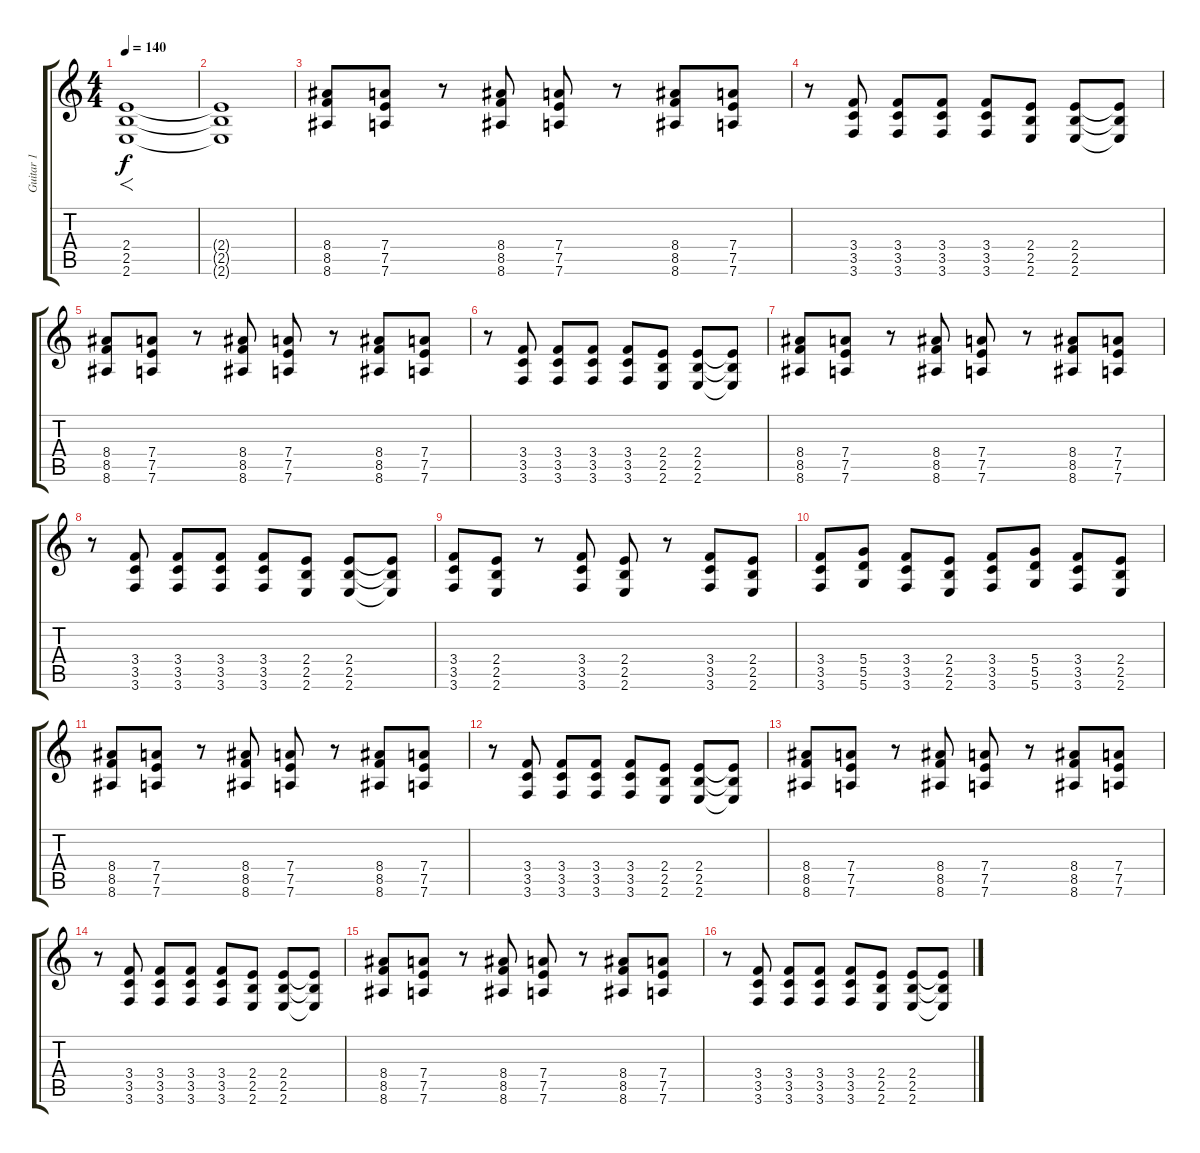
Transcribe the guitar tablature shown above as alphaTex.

\track ("Guitar 1" "Guitar 1") {instrument overdrivenguitar}
\staff {score tabs}
\tuning (E4 B3 G3 D3 A2 D2) {hide}
\ts (4 4)
\tempo 140
\clef g2
\ks c
(2.4 2.5 2.6).1{f dy f instrument overdrivenguitar} |
(2.4{t} 2.5{t} 2.6{t}).1 |
(8.4 8.5 8.6).8 (7.4 7.5 7.6).8 r.8 (8.4 8.5 8.6).8 (7.4 7.5 7.6).8 r.8 (8.4 8.5 8.6).8 (7.4 7.5 7.6).8 |
r.8 (3.4 3.5 3.6).8 (3.4 3.5 3.6).8 (3.4 3.5 3.6).8 (3.4 3.5 3.6).8 (2.4 2.5 2.6).8 (2.4 2.5 2.6).8 (2.4{t} 2.5{t} 2.6{t}).8 |
(8.4 8.5 8.6).8 (7.4 7.5 7.6).8 r.8 (8.4 8.5 8.6).8 (7.4 7.5 7.6).8 r.8 (8.4 8.5 8.6).8 (7.4 7.5 7.6).8 |
r.8 (3.4 3.5 3.6).8 (3.4 3.5 3.6).8 (3.4 3.5 3.6).8 (3.4 3.5 3.6).8 (2.4 2.5 2.6).8 (2.4 2.5 2.6).8 (2.4{t} 2.5{t} 2.6{t}).8 |
(8.4 8.5 8.6).8 (7.4 7.5 7.6).8 r.8 (8.4 8.5 8.6).8 (7.4 7.5 7.6).8 r.8 (8.4 8.5 8.6).8 (7.4 7.5 7.6).8 |
r.8 (3.4 3.5 3.6).8 (3.4 3.5 3.6).8 (3.4 3.5 3.6).8 (3.4 3.5 3.6).8 (2.4 2.5 2.6).8 (2.4 2.5 2.6).8 (2.4{t} 2.5{t} 2.6{t}).8 |
(3.4 3.5 3.6).8 (2.4 2.5 2.6).8 r.8 (3.4 3.5 3.6).8 (2.4 2.5 2.6).8 r.8 (3.4 3.5 3.6).8 (2.4 2.5 2.6).8 |
(3.4 3.5 3.6).8 (5.4 5.5 5.6).8 (3.4 3.5 3.6).8 (2.4 2.5 2.6).8 (3.4 3.5 3.6).8 (5.4 5.5 5.6).8 (3.4 3.5 3.6).8 (2.4 2.5 2.6).8 |
(8.4 8.5 8.6).8 (7.4 7.5 7.6).8 r.8 (8.4 8.5 8.6).8 (7.4 7.5 7.6).8 r.8 (8.4 8.5 8.6).8 (7.4 7.5 7.6).8 |
r.8 (3.4 3.5 3.6).8 (3.4 3.5 3.6).8 (3.4 3.5 3.6).8 (3.4 3.5 3.6).8 (2.4 2.5 2.6).8 (2.4 2.5 2.6).8 (2.4{t} 2.5{t} 2.6{t}).8 |
(8.4 8.5 8.6).8 (7.4 7.5 7.6).8 r.8 (8.4 8.5 8.6).8 (7.4 7.5 7.6).8 r.8 (8.4 8.5 8.6).8 (7.4 7.5 7.6).8 |
r.8 (3.4 3.5 3.6).8 (3.4 3.5 3.6).8 (3.4 3.5 3.6).8 (3.4 3.5 3.6).8 (2.4 2.5 2.6).8 (2.4 2.5 2.6).8 (2.4{t} 2.5{t} 2.6{t}).8 |
(8.4 8.5 8.6).8 (7.4 7.5 7.6).8 r.8 (8.4 8.5 8.6).8 (7.4 7.5 7.6).8 r.8 (8.4 8.5 8.6).8 (7.4 7.5 7.6).8 |
r.8 (3.4 3.5 3.6).8 (3.4 3.5 3.6).8 (3.4 3.5 3.6).8 (3.4 3.5 3.6).8 (2.4 2.5 2.6).8 (2.4 2.5 2.6).8 (2.4{t} 2.5{t} 2.6{t}).8
